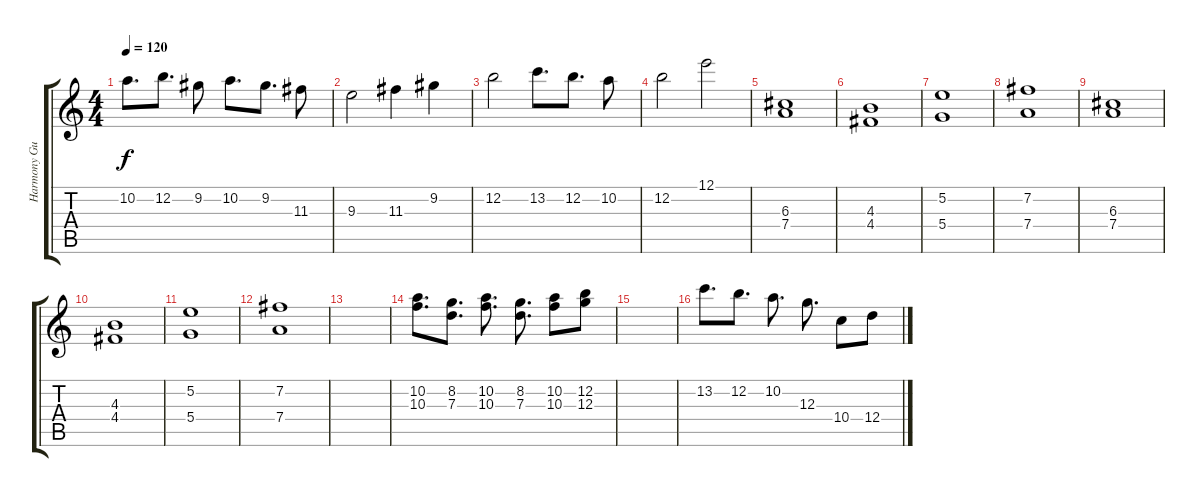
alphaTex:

\track ("Harmony Guitar" "Harmony Gu") {instrument distortionguitar}
\staff {score tabs}
\tuning (E4 B3 G3 D3 A2 E2) {hide}
\ts (4 4)
\tempo 120
\clef g2
\ks c
10.2.8{d dy f} 12.2.8{d} 9.2.8 10.2.8{d} 9.2.8{d} 11.3.8 |
9.3.2 11.3.4 9.2.4 |
12.2.2 13.2.8{d} 12.2.8{d} 10.2.8 |
12.2.2 12.1.2 |
(6.3 7.4).1 |
(4.3 4.4).1 |
(5.2 5.4).1 |
(7.2 7.4).1 |
(6.3 7.4).1 |
(4.3 4.4).1 |
(5.2 5.4).1 |
(7.2 7.4).1 |
|
(10.2 10.3).8{d} (8.2 7.3).8{d} (10.2 10.3).8{d} (8.2 7.3).8{d} (10.2 10.3).8 (12.2 12.3).8 |
|
13.2.8{d} 12.2.8{d} 10.2.8{d} 12.3.8{d} 10.4.8 12.4.8
